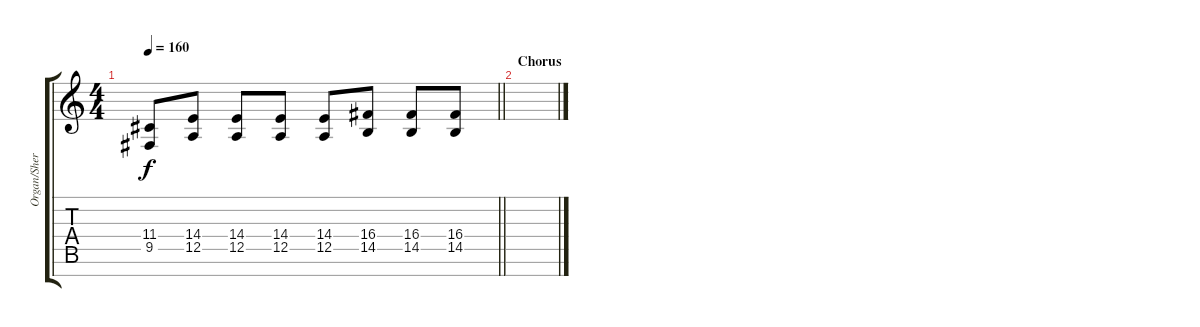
\track ("Organ/Sherinian" "Organ/Sher") {instrument lead1square}
\staff {score tabs}
\tuning (E4 B3 G3 D3 A2 E2 B1) {hide}
\ts (4 4)
\tempo 160
\clef g2
\barLineRight lightlight
\ks c
(11.4 9.5).8{dy f} (14.4 12.5).8 (14.4 12.5).8 (14.4 12.5).8 (14.4 12.5).8 (16.4 14.5).8 (16.4 14.5).8 (16.4 14.5).8 |
\section ("" "Chorus")
